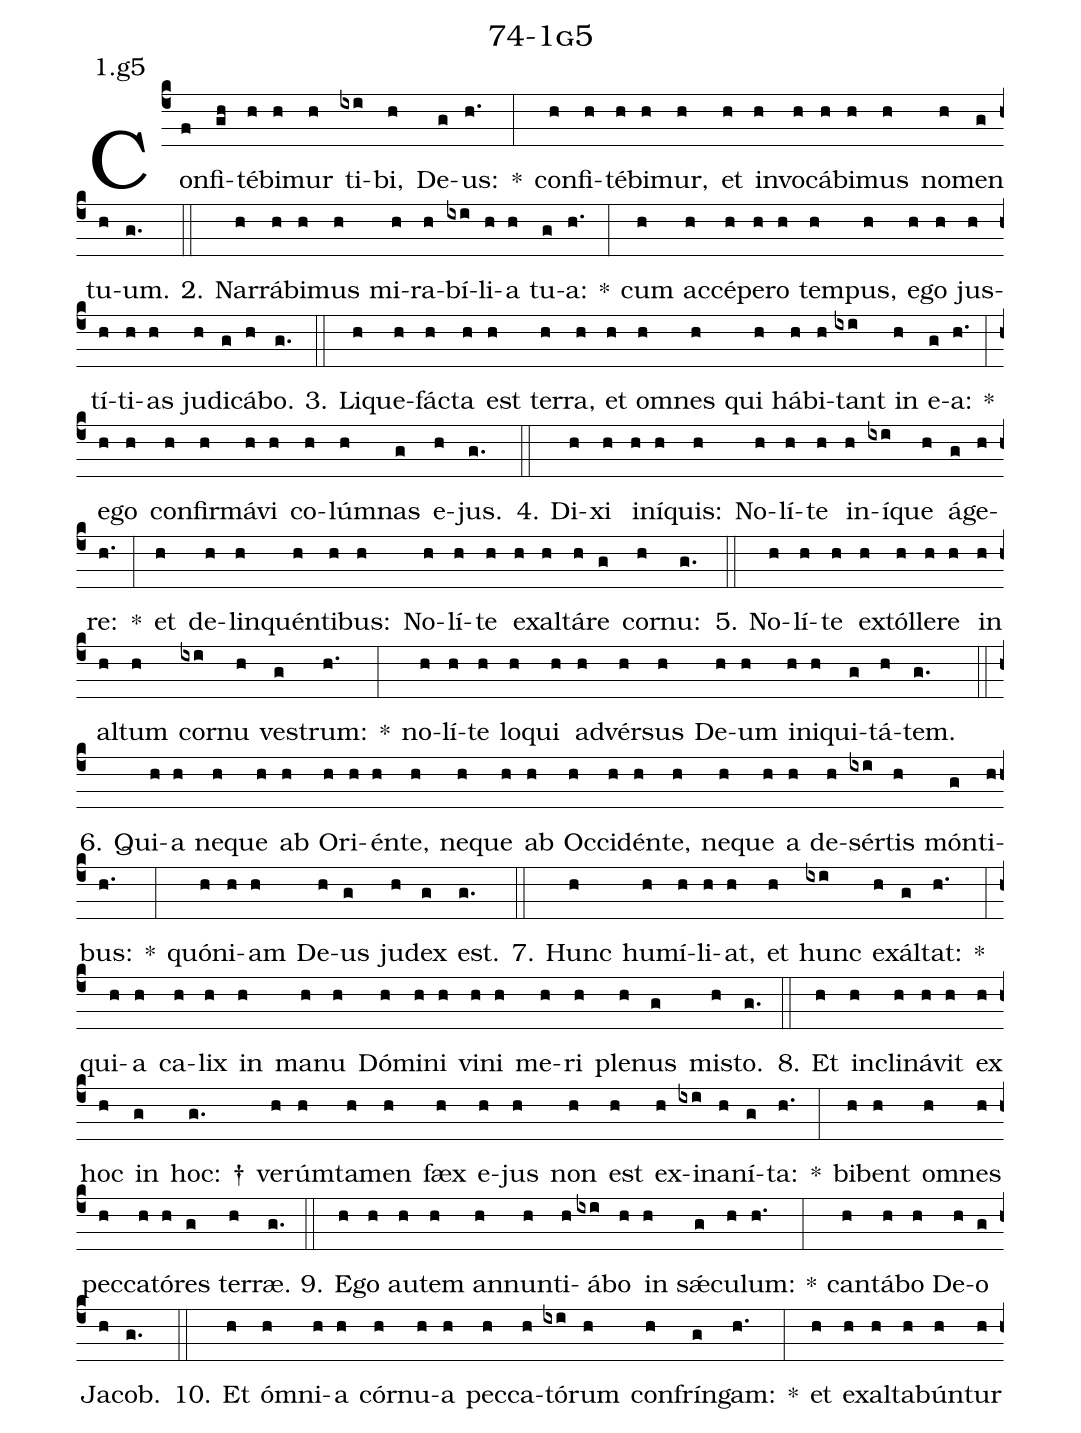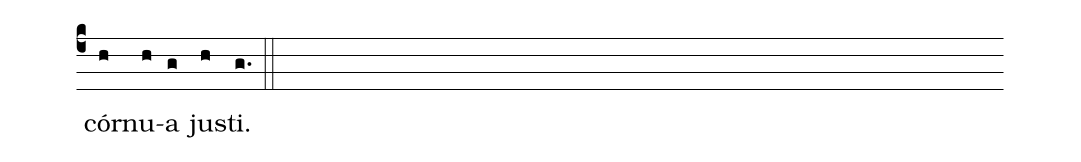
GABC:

name: 74-1g5;
annotation: 1.g5;
%%
(c4)Con(f)fi(gh)té(h)bi(h)mur(h) ti(ixi)bi,(h) De(g)us:(h.) *(:) con(h)fi(h)té(h)bi(h)mur,(h) et(h) in(h)vo(h)cá(h)bi(h)mus(h) no(h)men(g) tu(h)um.(g.) (::)
2. Nar(h)rá(h)bi(h)mus(h) mi(h)ra(h)bí(ixi)li(h)a(h) tu(g)a:(h.) *(:) cum(h) ac(h)cé(h)pe(h)ro(h) tem(h)pus,(h) e(h)go(h) jus(h)tí(h)ti(h)as(h) ju(h)di(g)cá(h)bo.(g.) (::)
3. Li(h)que(h)fác(h)ta(h) est(h) ter(h)ra,(h) et(h) om(h)nes(h) qui(h) há(h)bi(h)tant(ixi) in(h) e(g)a:(h.) *(:) e(h)go(h) con(h)fir(h)má(h)vi(h) co(h)lúm(h)nas(g) e(h)jus.(g.) (::)
4. Di(h)xi(h) in(h)í(h)quis:(h) No(h)lí(h)te(h) in(h)í(ixi)que(h) á(g)ge(h)re:(h.) *(:) et(h) de(h)lin(h)quén(h)ti(h)bus:(h) No(h)lí(h)te(h) ex(h)al(h)tá(h)re(g) cor(h)nu:(g.) (::)
5. No(h)lí(h)te(h) ex(h)tól(h)le(h)re(h) in(h) al(h)tum(h) cor(ixi)nu(h) ves(g)trum:(h.) *(:) no(h)lí(h)te(h) lo(h)qui(h) ad(h)vér(h)sus(h) De(h)um(h) in(h)i(h)qui(g)tá(h)tem.(g.) (::)
6. Qui(h)a(h) ne(h)que(h) ab(h) O(h)ri(h)én(h)te,(h) ne(h)que(h) ab(h) Oc(h)ci(h)dén(h)te,(h) ne(h)que(h) a(h) de(h)sér(ixi)tis(h) món(g)ti(h)bus:(h.) *(:) quón(h)i(h)am(h) De(h)us(g) ju(h)dex(g) est.(g.) (::)
7. Hunc(h) hu(h)mí(h)li(h)at,(h) et(h) hunc(ixi) ex(h)ál(g)tat:(h.) *(:) qui(h)a(h) ca(h)lix(h) in(h) ma(h)nu(h) Dó(h)mi(h)ni(h) vi(h)ni(h) me(h)ri(h) ple(h)nus(g) mis(h)to.(g.) (::)
8. Et(h) in(h)cli(h)ná(h)vit(h) ex(h) hoc(h) in(g) hoc: †(g.) ve(h)rúm(h)ta(h)men(h) fæx(h) e(h)jus(h) non(h) est(h) ex(h)i(ixi)na(h)ní(g)ta:(h.) *(:) bi(h)bent(h) om(h)nes(h) pec(h)ca(h)tó(h)res(g) ter(h)ræ.(g.) (::)
9. E(h)go(h) au(h)tem(h) an(h)nun(h)ti(h)á(ixi)bo(h) in(h) sǽ(g)cu(h)lum:(h.) *(:) can(h)tá(h)bo(h) De(h)o(g) Ja(h)cob.(g.) (::)
10. Et(h) óm(h)ni(h)a(h) cór(h)nu(h)a(h) pec(h)ca(h)tó(ixi)rum(h) con(h)frín(g)gam:(h.) *(:) et(h) ex(h)al(h)ta(h)bún(h)tur(h) cór(h)nu(h)a(g) jus(h)ti.(g.) (::)
